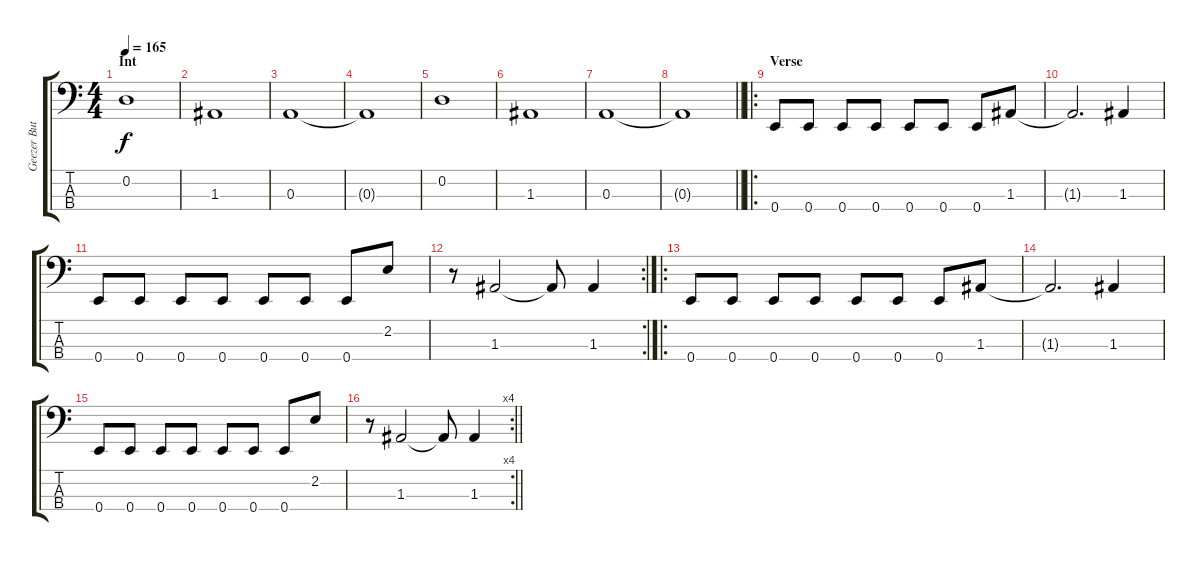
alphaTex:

\track ("Geezer Butler" "Geezer But") {instrument electricbassfinger}
\staff {score tabs}
\tuning (G2 D2 A1 E1) {hide}
\ts (4 4)
\section ("" "Int")
\tempo 165
\clef f4
\ks c
0.2.1{dy f} |
1.3.1 |
0.3.1 |
0.3{t}.1 |
0.2.1 |
1.3.1 |
0.3.1 |
\barLineRight lightlight
0.3{t}.1 |
\ro
\section ("" "Verse")
0.4.8 0.4.8 0.4.8 0.4.8 0.4.8 0.4.8 0.4.8 1.3.8 |
1.3{t}.2{d} 1.3.4 |
0.4.8 0.4.8 0.4.8 0.4.8 0.4.8 0.4.8 0.4.8 2.2.8 |
\rc 2
r.8 1.3.2 1.3{t}.8 1.3.4 |
\ro
0.4.8 0.4.8 0.4.8 0.4.8 0.4.8 0.4.8 0.4.8 1.3.8 |
1.3{t}.2{d} 1.3.4 |
0.4.8 0.4.8 0.4.8 0.4.8 0.4.8 0.4.8 0.4.8 2.2.8 |
\rc 4
\barLineRight lightlight
r.8 1.3.2 1.3{t}.8 1.3.4
